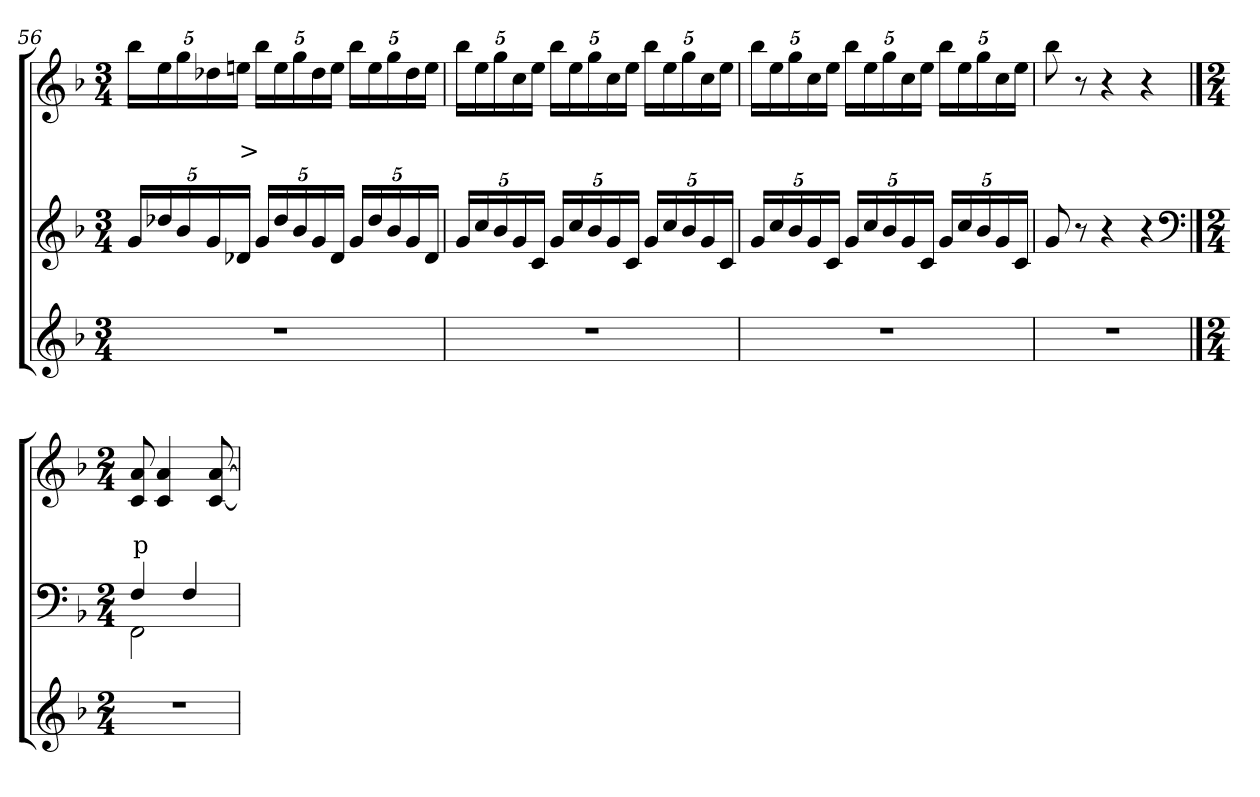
**kern	**kern	**kern	**text	**text
*part3	*part2	*part1	*part1	*part1
*staff3	*staff2	*staff1	*staff1	*staff1
*clefG2	*clefG2	*clefG2	*	*
*k[b-]	*k[b-]	*k[b-]	*	*
*M3/4	*M3/4	*M3/4	*	*
=56	=56	=56	=56	=56
2.r	20gLL	20bb-LL	.	.
.	20dd-X	20ee	.	.
.	20b-	20gg	.	.
.	20g	20dd-X	.	.
.	20d-JJ	20eenJJ	.	>
.	20gLL	20bb-LL	.	.
.	20dd-	20ee	.	.
.	20b-	20gg	.	.
.	20g	20dd-	.	.
.	20d-JJ	20eeJJ	.	.
.	20gLL	20bb-LL	.	.
.	20dd-	20ee	.	.
.	20b-	20gg	.	.
.	20g	20dd-	.	.
.	20d-JJ	20eeJJ	.	.
=57	=57	=57	=57	=57
2.r	20gLL	20bb-LL	.	.
.	20cc	20ee	.	.
.	20b-	20gg	.	.
.	20g	20cc	.	.
.	20cJJ	20eeJJ	.	.
.	20gLL	20bb-LL	.	.
.	20cc	20ee	.	.
.	20b-	20gg	.	.
.	20g	20cc	.	.
.	20cJJ	20eeJJ	.	.
.	20gLL	20bb-LL	.	.
.	20cc	20ee	.	.
.	20b-	20gg	.	.
.	20g	20cc	.	.
.	20cJJ	20eeJJ	.	.
=58	=58	=58	=58	=58
2.r	20gLL	20bb-LL	.	.
.	20cc	20ee	.	.
.	20b-	20gg	.	.
.	20g	20cc	.	.
.	20cJJ	20eeJJ	.	.
.	20gLL	20bb-LL	.	.
.	20cc	20ee	.	.
.	20b-	20gg	.	.
.	20g	20cc	.	.
.	20cJJ	20eeJJ	.	.
.	20gLL	20bb-LL	.	.
.	20cc	20ee	.	.
.	20b-	20gg	.	.
.	20g	20cc	.	.
.	20cJJ	20eeJJ	.	.
=59	=59	=59	=59	=59
2.r	8g	8bb-	.	.
.	8r	8r	.	.
.	4r	4r	.	.
.	4r	4r	.	.
*	*clefF4	*	*	*
==60	==60	==60	==60	==60
*M2/4	*M2/4	*M2/4	*	*
*	*^	*	*	*
2r	4F	2FF	8a 8c	.	p
.	.	.	4a 4c	.	.
.	4F	.	.	.	.
.	.	.	[8a [8c	.	.
*	*v	*v	*	*	*
=	=	=	=	=
*-	*-	*-	*-	*-
